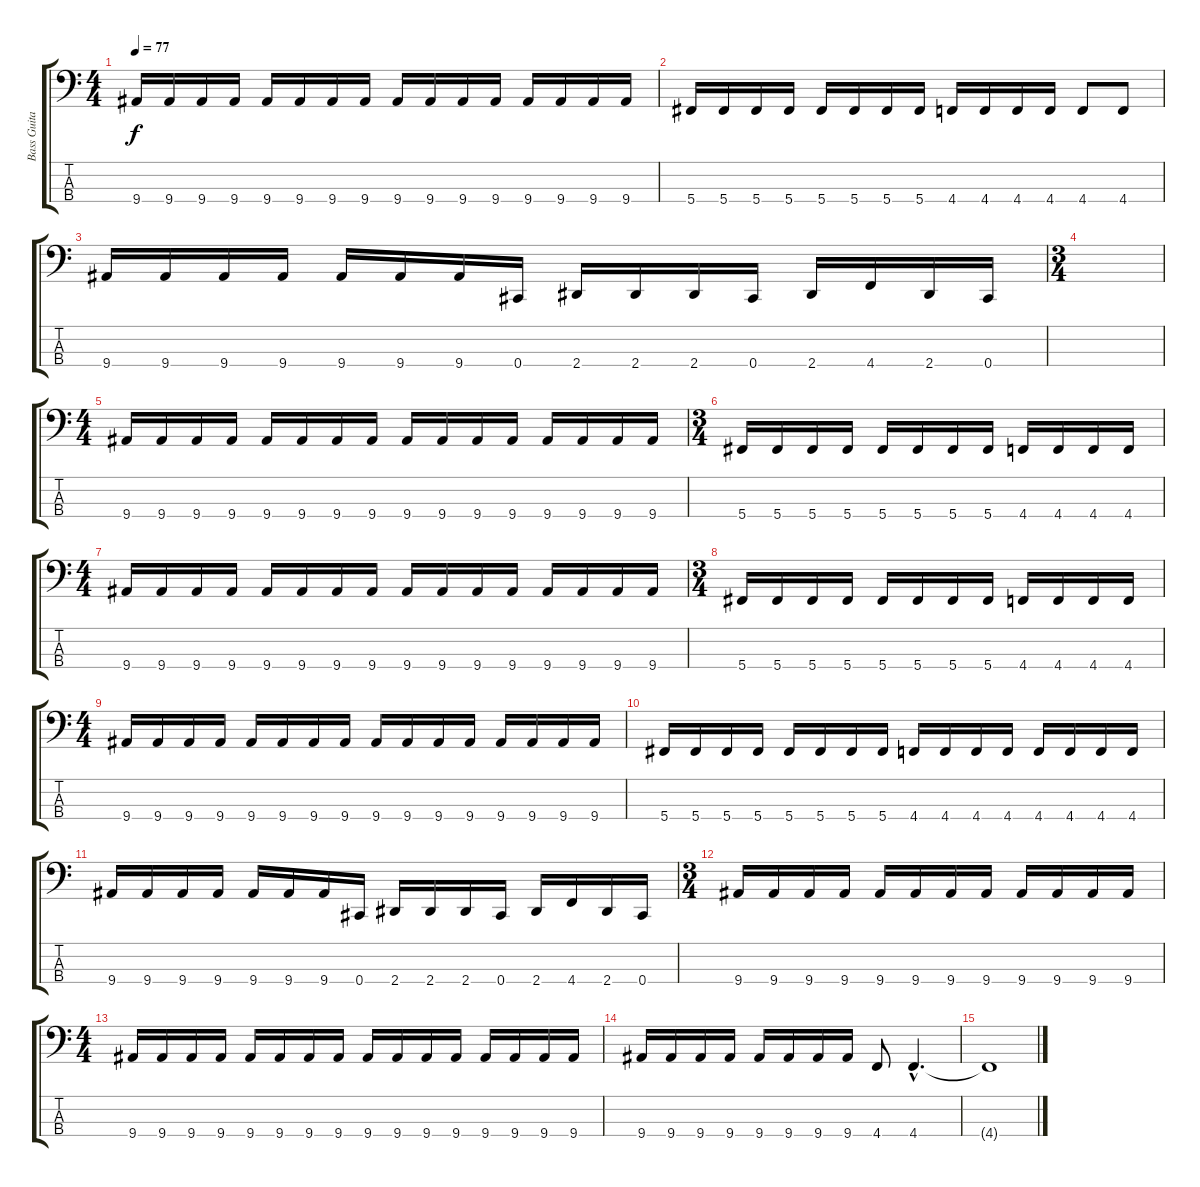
\track ("Bass Guitar" "Bass Guita") {instrument electricbassfinger}
\staff {score tabs}
\tuning (Gb2 Db2 Ab1 Db1) {hide}
\ts (4 4)
\tempo 77
\clef f4
\ks c
9.4.16{dy f} 9.4.16 9.4.16 9.4.16 9.4.16 9.4.16 9.4.16 9.4.16 9.4.16 9.4.16 9.4.16 9.4.16 9.4.16 9.4.16 9.4.16 9.4.16 |
5.4.16 5.4.16 5.4.16 5.4.16 5.4.16 5.4.16 5.4.16 5.4.16 4.4.16 4.4.16 4.4.16 4.4.16 4.4.8 4.4.8 |
9.4.16 9.4.16 9.4.16 9.4.16 9.4.16 9.4.16 9.4.16 0.4.16 2.4.16 2.4.16 2.4.16 0.4.16 2.4.16 4.4.16 2.4.16 0.4.16 |
\ts (3 4)
|
\ts (4 4)
9.4.16 9.4.16 9.4.16 9.4.16 9.4.16 9.4.16 9.4.16 9.4.16 9.4.16 9.4.16 9.4.16 9.4.16 9.4.16 9.4.16 9.4.16 9.4.16 |
\ts (3 4)
5.4.16 5.4.16 5.4.16 5.4.16 5.4.16 5.4.16 5.4.16 5.4.16 4.4.16 4.4.16 4.4.16 4.4.16 |
\ts (4 4)
9.4.16 9.4.16 9.4.16 9.4.16 9.4.16 9.4.16 9.4.16 9.4.16 9.4.16 9.4.16 9.4.16 9.4.16 9.4.16 9.4.16 9.4.16 9.4.16 |
\ts (3 4)
5.4.16 5.4.16 5.4.16 5.4.16 5.4.16 5.4.16 5.4.16 5.4.16 4.4.16 4.4.16 4.4.16 4.4.16 |
\ts (4 4)
9.4.16 9.4.16 9.4.16 9.4.16 9.4.16 9.4.16 9.4.16 9.4.16 9.4.16 9.4.16 9.4.16 9.4.16 9.4.16 9.4.16 9.4.16 9.4.16 |
5.4.16 5.4.16 5.4.16 5.4.16 5.4.16 5.4.16 5.4.16 5.4.16 4.4.16 4.4.16 4.4.16 4.4.16 4.4.16 4.4.16 4.4.16 4.4.16 |
9.4.16 9.4.16 9.4.16 9.4.16 9.4.16 9.4.16 9.4.16 0.4.16 2.4.16 2.4.16 2.4.16 0.4.16 2.4.16 4.4.16 2.4.16 0.4.16 |
\ts (3 4)
9.4.16 9.4.16 9.4.16 9.4.16 9.4.16 9.4.16 9.4.16 9.4.16 9.4.16 9.4.16 9.4.16 9.4.16 |
\ts (4 4)
9.4.16 9.4.16 9.4.16 9.4.16 9.4.16 9.4.16 9.4.16 9.4.16 9.4.16 9.4.16 9.4.16 9.4.16 9.4.16 9.4.16 9.4.16 9.4.16 |
9.4.16 9.4.16 9.4.16 9.4.16 9.4.16 9.4.16 9.4.16 9.4.16 4.4.8 4.4{hac}.4{d} |
4.4{t}.1
